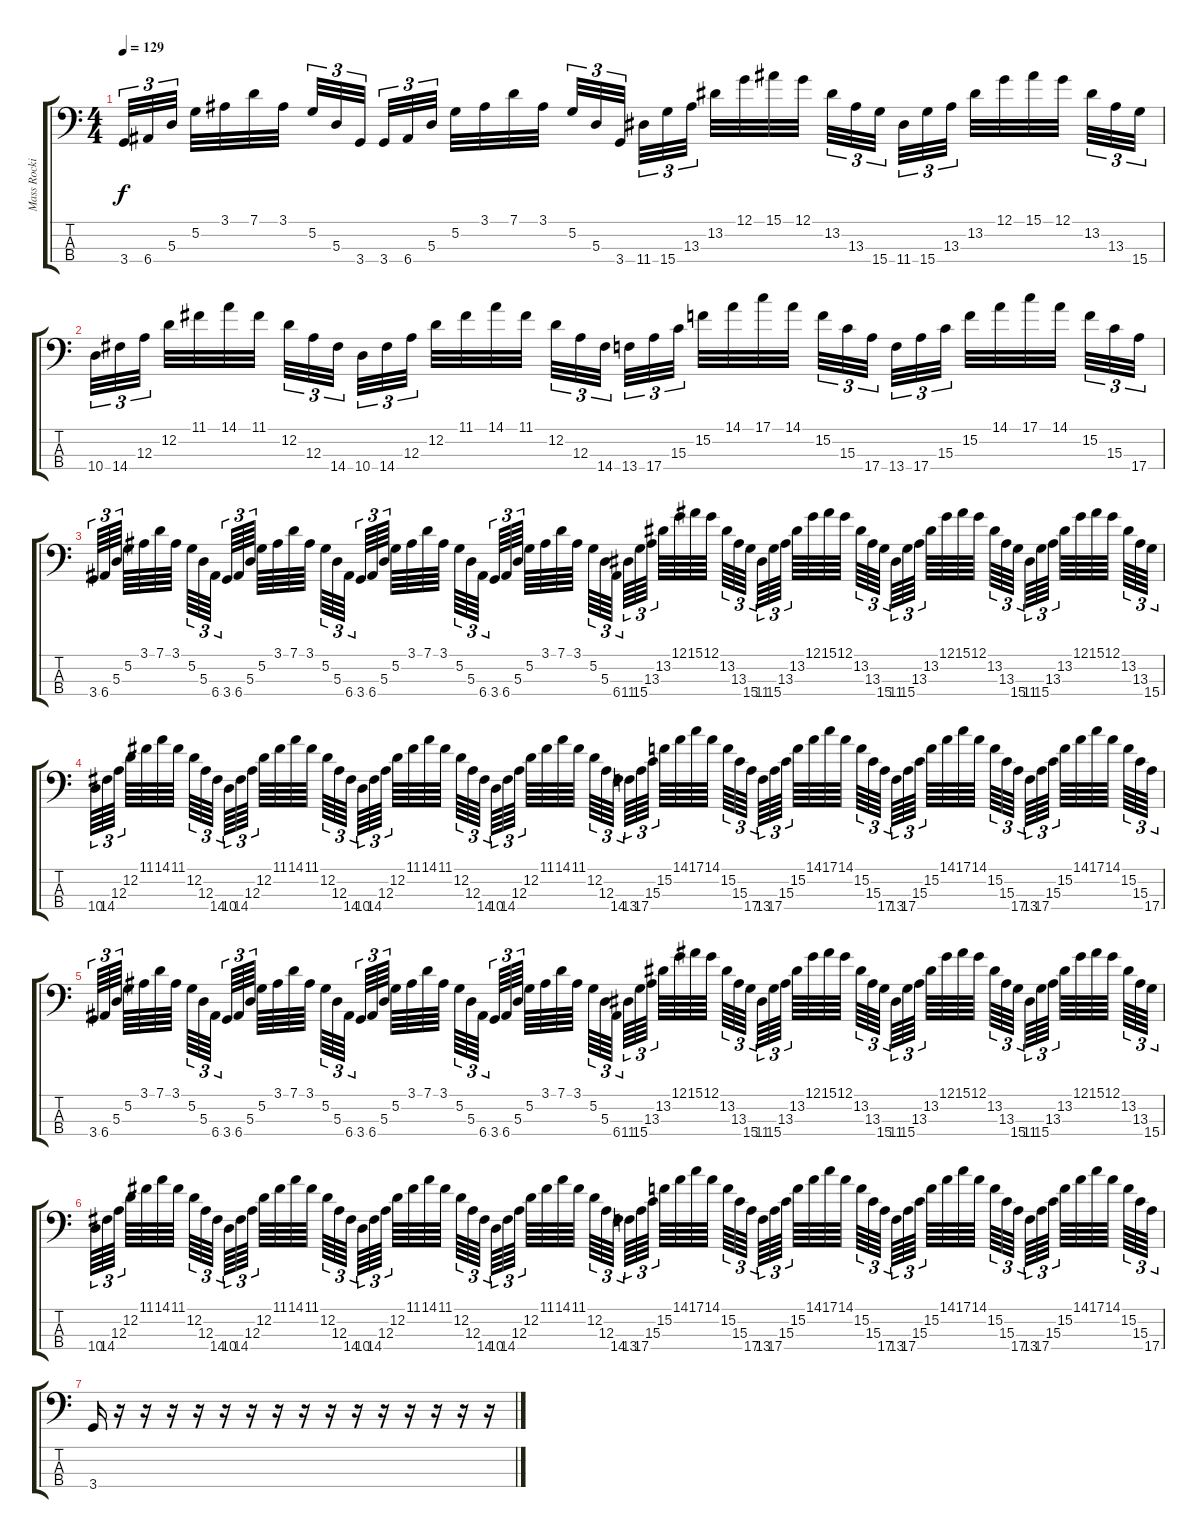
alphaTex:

\track ("Mass Rockin Bass" "Mass Rocki") {instrument electricbasspick}
\staff {score tabs}
\tuning (G2 D2 A1 E1) {hide}
\ts (4 4)
\tempo 129
\clef f4
\ks c
3.4.32{tu (3 2) dy f} 6.4.32{tu (3 2)} 5.3.32{tu (3 2)} 5.2.32 3.1.32 7.1.32 3.1.32 5.2.32{tu (3 2)} 5.3.32{tu (3 2)} 3.4.32{tu (3 2)} 3.4.32{tu (3 2)} 6.4.32{tu (3 2)} 5.3.32{tu (3 2)} 5.2.32 3.1.32 7.1.32 3.1.32 5.2.32{tu (3 2)} 5.3.32{tu (3 2)} 3.4.32{tu (3 2)} 11.4.32{tu (3 2)} 15.4.32{tu (3 2)} 13.3.32{tu (3 2)} 13.2.32 12.1.32 15.1.32 12.1.32 13.2.32{tu (3 2)} 13.3.32{tu (3 2)} 15.4.32{tu (3 2)} 11.4.32{tu (3 2)} 15.4.32{tu (3 2)} 13.3.32{tu (3 2)} 13.2.32 12.1.32 15.1.32 12.1.32 13.2.32{tu (3 2)} 13.3.32{tu (3 2)} 15.4.32{tu (3 2)} |
10.4.32{tu (3 2)} 14.4.32{tu (3 2)} 12.3.32{tu (3 2)} 12.2.32 11.1.32 14.1.32 11.1.32 12.2.32{tu (3 2)} 12.3.32{tu (3 2)} 14.4.32{tu (3 2)} 10.4.32{tu (3 2)} 14.4.32{tu (3 2)} 12.3.32{tu (3 2)} 12.2.32 11.1.32 14.1.32 11.1.32 12.2.32{tu (3 2)} 12.3.32{tu (3 2)} 14.4.32{tu (3 2)} 13.4.32{tu (3 2)} 17.4.32{tu (3 2)} 15.3.32{tu (3 2)} 15.2.32 14.1.32 17.1.32 14.1.32 15.2.32{tu (3 2)} 15.3.32{tu (3 2)} 17.4.32{tu (3 2)} 13.4.32{tu (3 2)} 17.4.32{tu (3 2)} 15.3.32{tu (3 2)} 15.2.32 14.1.32 17.1.32 14.1.32 15.2.32{tu (3 2)} 15.3.32{tu (3 2)} 17.4.32{tu (3 2)} |
3.4.64{tu (3 2)} 6.4.64{tu (3 2)} 5.3.64{tu (3 2)} 5.2.64 3.1.64 7.1.64 3.1.64 5.2.64{tu (3 2)} 5.3.64{tu (3 2)} 6.4.64{tu (3 2)} 3.4.64{tu (3 2)} 6.4.64{tu (3 2)} 5.3.64{tu (3 2)} 5.2.64 3.1.64 7.1.64 3.1.64 5.2.64{tu (3 2)} 5.3.64{tu (3 2)} 6.4.64{tu (3 2)} 3.4.64{tu (3 2)} 6.4.64{tu (3 2)} 5.3.64{tu (3 2)} 5.2.64 3.1.64 7.1.64 3.1.64 5.2.64{tu (3 2)} 5.3.64{tu (3 2)} 6.4.64{tu (3 2)} 3.4.64{tu (3 2)} 6.4.64{tu (3 2)} 5.3.64{tu (3 2)} 5.2.64 3.1.64 7.1.64 3.1.64 5.2.64{tu (3 2)} 5.3.64{tu (3 2)} 6.4.64{tu (3 2)} 11.4.64{tu (3 2)} 15.4.64{tu (3 2)} 13.3.64{tu (3 2)} 13.2.64 12.1.64 15.1.64 12.1.64 13.2.64{tu (3 2)} 13.3.64{tu (3 2)} 15.4.64{tu (3 2)} 11.4.64{tu (3 2)} 15.4.64{tu (3 2)} 13.3.64{tu (3 2)} 13.2.64 12.1.64 15.1.64 12.1.64 13.2.64{tu (3 2)} 13.3.64{tu (3 2)} 15.4.64{tu (3 2)} 11.4.64{tu (3 2)} 15.4.64{tu (3 2)} 13.3.64{tu (3 2)} 13.2.64 12.1.64 15.1.64 12.1.64 13.2.64{tu (3 2)} 13.3.64{tu (3 2)} 15.4.64{tu (3 2)} 11.4.64{tu (3 2)} 15.4.64{tu (3 2)} 13.3.64{tu (3 2)} 13.2.64 12.1.64 15.1.64 12.1.64 13.2.64{tu (3 2)} 13.3.64{tu (3 2)} 15.4.64{tu (3 2)} |
10.4.64{tu (3 2)} 14.4.64{tu (3 2)} 12.3.64{tu (3 2)} 12.2.64 11.1.64 14.1.64 11.1.64 12.2.64{tu (3 2)} 12.3.64{tu (3 2)} 14.4.64{tu (3 2)} 10.4.64{tu (3 2)} 14.4.64{tu (3 2)} 12.3.64{tu (3 2)} 12.2.64 11.1.64 14.1.64 11.1.64 12.2.64{tu (3 2)} 12.3.64{tu (3 2)} 14.4.64{tu (3 2)} 10.4.64{tu (3 2)} 14.4.64{tu (3 2)} 12.3.64{tu (3 2)} 12.2.64 11.1.64 14.1.64 11.1.64 12.2.64{tu (3 2)} 12.3.64{tu (3 2)} 14.4.64{tu (3 2)} 10.4.64{tu (3 2)} 14.4.64{tu (3 2)} 12.3.64{tu (3 2)} 12.2.64 11.1.64 14.1.64 11.1.64 12.2.64{tu (3 2)} 12.3.64{tu (3 2)} 14.4.64{tu (3 2)} 13.4.64{tu (3 2)} 17.4.64{tu (3 2)} 15.3.64{tu (3 2)} 15.2.64 14.1.64 17.1.64 14.1.64 15.2.64{tu (3 2)} 15.3.64{tu (3 2)} 17.4.64{tu (3 2)} 13.4.64{tu (3 2)} 17.4.64{tu (3 2)} 15.3.64{tu (3 2)} 15.2.64 14.1.64 17.1.64 14.1.64 15.2.64{tu (3 2)} 15.3.64{tu (3 2)} 17.4.64{tu (3 2)} 13.4.64{tu (3 2)} 17.4.64{tu (3 2)} 15.3.64{tu (3 2)} 15.2.64 14.1.64 17.1.64 14.1.64 15.2.64{tu (3 2)} 15.3.64{tu (3 2)} 17.4.64{tu (3 2)} 13.4.64{tu (3 2)} 17.4.64{tu (3 2)} 15.3.64{tu (3 2)} 15.2.64 14.1.64 17.1.64 14.1.64 15.2.64{tu (3 2)} 15.3.64{tu (3 2)} 17.4.64{tu (3 2)} |
3.4.64{tu (3 2)} 6.4.64{tu (3 2)} 5.3.64{tu (3 2)} 5.2.64 3.1.64 7.1.64 3.1.64 5.2.64{tu (3 2)} 5.3.64{tu (3 2)} 6.4.64{tu (3 2)} 3.4.64{tu (3 2)} 6.4.64{tu (3 2)} 5.3.64{tu (3 2)} 5.2.64 3.1.64 7.1.64 3.1.64 5.2.64{tu (3 2)} 5.3.64{tu (3 2)} 6.4.64{tu (3 2)} 3.4.64{tu (3 2)} 6.4.64{tu (3 2)} 5.3.64{tu (3 2)} 5.2.64 3.1.64 7.1.64 3.1.64 5.2.64{tu (3 2)} 5.3.64{tu (3 2)} 6.4.64{tu (3 2)} 3.4.64{tu (3 2)} 6.4.64{tu (3 2)} 5.3.64{tu (3 2)} 5.2.64 3.1.64 7.1.64 3.1.64 5.2.64{tu (3 2)} 5.3.64{tu (3 2)} 6.4.64{tu (3 2)} 11.4.64{tu (3 2)} 15.4.64{tu (3 2)} 13.3.64{tu (3 2)} 13.2.64 12.1.64 15.1.64 12.1.64 13.2.64{tu (3 2)} 13.3.64{tu (3 2)} 15.4.64{tu (3 2)} 11.4.64{tu (3 2)} 15.4.64{tu (3 2)} 13.3.64{tu (3 2)} 13.2.64 12.1.64 15.1.64 12.1.64 13.2.64{tu (3 2)} 13.3.64{tu (3 2)} 15.4.64{tu (3 2)} 11.4.64{tu (3 2)} 15.4.64{tu (3 2)} 13.3.64{tu (3 2)} 13.2.64 12.1.64 15.1.64 12.1.64 13.2.64{tu (3 2)} 13.3.64{tu (3 2)} 15.4.64{tu (3 2)} 11.4.64{tu (3 2)} 15.4.64{tu (3 2)} 13.3.64{tu (3 2)} 13.2.64 12.1.64 15.1.64 12.1.64 13.2.64{tu (3 2)} 13.3.64{tu (3 2)} 15.4.64{tu (3 2)} |
10.4.64{tu (3 2)} 14.4.64{tu (3 2)} 12.3.64{tu (3 2)} 12.2.64 11.1.64 14.1.64 11.1.64 12.2.64{tu (3 2)} 12.3.64{tu (3 2)} 14.4.64{tu (3 2)} 10.4.64{tu (3 2)} 14.4.64{tu (3 2)} 12.3.64{tu (3 2)} 12.2.64 11.1.64 14.1.64 11.1.64 12.2.64{tu (3 2)} 12.3.64{tu (3 2)} 14.4.64{tu (3 2)} 10.4.64{tu (3 2)} 14.4.64{tu (3 2)} 12.3.64{tu (3 2)} 12.2.64 11.1.64 14.1.64 11.1.64 12.2.64{tu (3 2)} 12.3.64{tu (3 2)} 14.4.64{tu (3 2)} 10.4.64{tu (3 2)} 14.4.64{tu (3 2)} 12.3.64{tu (3 2)} 12.2.64 11.1.64 14.1.64 11.1.64 12.2.64{tu (3 2)} 12.3.64{tu (3 2)} 14.4.64{tu (3 2)} 13.4.64{tu (3 2)} 17.4.64{tu (3 2)} 15.3.64{tu (3 2)} 15.2.64 14.1.64 17.1.64 14.1.64 15.2.64{tu (3 2)} 15.3.64{tu (3 2)} 17.4.64{tu (3 2)} 13.4.64{tu (3 2)} 17.4.64{tu (3 2)} 15.3.64{tu (3 2)} 15.2.64 14.1.64 17.1.64 14.1.64 15.2.64{tu (3 2)} 15.3.64{tu (3 2)} 17.4.64{tu (3 2)} 13.4.64{tu (3 2)} 17.4.64{tu (3 2)} 15.3.64{tu (3 2)} 15.2.64 14.1.64 17.1.64 14.1.64 15.2.64{tu (3 2)} 15.3.64{tu (3 2)} 17.4.64{tu (3 2)} 13.4.64{tu (3 2)} 17.4.64{tu (3 2)} 15.3.64{tu (3 2)} 15.2.64 14.1.64 17.1.64 14.1.64 15.2.64{tu (3 2)} 15.3.64{tu (3 2)} 17.4.64{tu (3 2)} |
3.4.16 r.16 r.16 r.16 r.16 r.16 r.16 r.16 r.16 r.16 r.16 r.16 r.16 r.16 r.16 r.16
